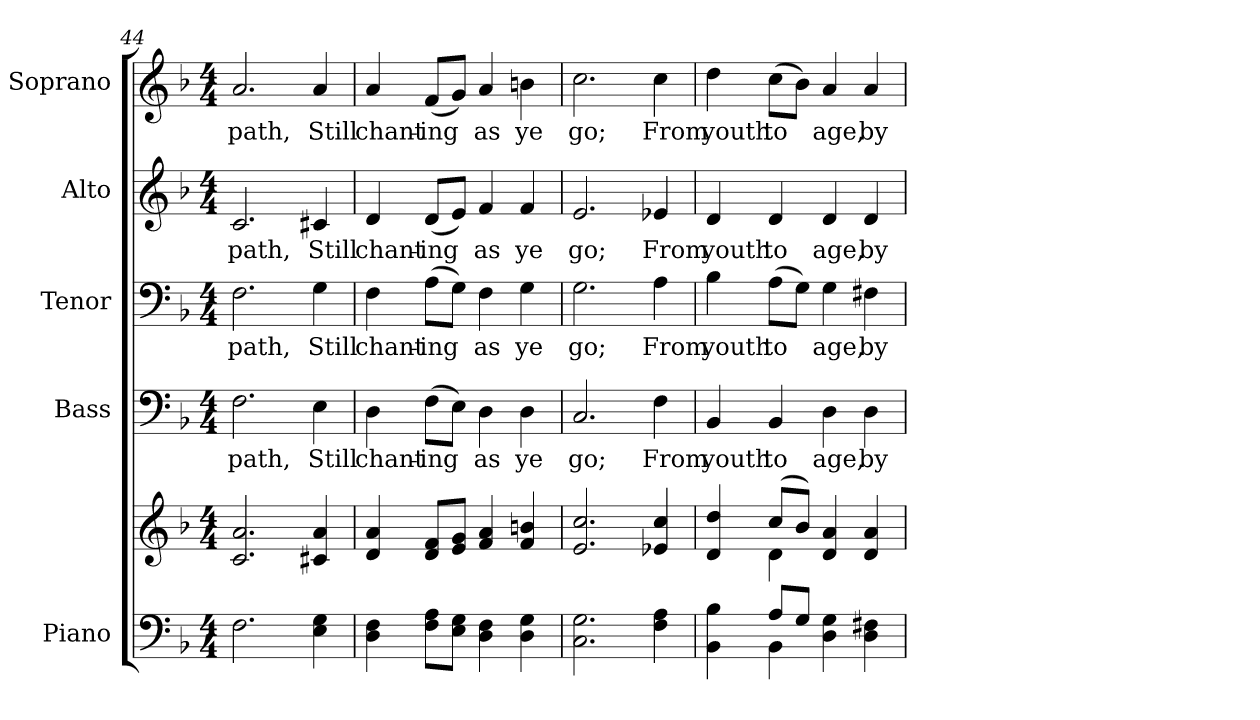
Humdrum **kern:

**kern	**kern	**kern	**text	**kern	**text	**kern	**text	**kern	**text
*part5	*part5	*part4	*part4	*part3	*part3	*part2	*part2	*part1	*part1
*staff6	*staff5	*staff4	*staff4	*staff3	*staff3	*staff2	*staff2	*staff1	*staff1
*I"Piano	*	*I"Bass	*	*I"Tenor	*	*I"Alto	*	*I"Soprano	*
*I'Pno.	*	*I'B.	*	*I'T.	*	*I'A.	*	*I'S.	*
!!LO:PB:g=z
*clefF4	*clefG2	*clefF4	*	*clefF4	*	*clefG2	*	*clefG2	*
*k[b-]	*k[b-]	*k[b-]	*	*k[b-]	*	*k[b-]	*	*k[b-]	*
*F:	*F:	*F:	*	*F:	*	*F:	*	*F:	*
*M4/4	*M4/4	*M4/4	*	*M4/4	*	*M4/4	*	*M4/4	*
=44	=44	=44	=44	=44	=44	=44	=44	=44	=44
!	!	!	!LO:LY:b:color=#000000	!	!	!	!	!	!
!	!	!	!	!	!LO:LY:b:color=#000000	!	!	!	!
!	!	!	!	!	!	!	!LO:LY:b:color=#000000	!	!
!	!	!	!	!	!	!	!	!	!LO:LY:b:color=#000000
2.Fi\	2.ci/ 2.ai	2.Fi\	path,	2.Fi\	path,	2.ci/	path,	2.ai/	path,
!	!	!	!LO:LY:b:color=#000000	!	!	!	!	!	!
!	!	!	!	!	!LO:LY:b:color=#000000	!	!	!	!
!	!	!	!	!	!	!	!LO:LY:b:color=#000000	!	!
!	!	!	!	!	!	!	!	!	!LO:LY:b:color=#000000
4Ei\ 4Gi	4c#Xi/ 4ai	4Ei\	Still	4Gi\	Still	4c#Xi/	Still	4ai/	Still
=45	=45	=45	=45	=45	=45	=45	=45	=45	=45
!	!	!	!LO:LY:b:color=#000000	!	!	!	!	!	!
!	!	!	!	!	!LO:LY:b:color=#000000	!	!	!	!
!	!	!	!	!	!	!	!LO:LY:b:color=#000000	!	!
!	!	!	!	!	!	!	!	!	!LO:LY:b:color=#000000
4Di\ 4Fi	4di/ 4ai	4Di\	chant-	4Fi\	chant-	4di/	chant-	4ai/	chant-
!	!	!	!LO:LY:b:color=#000000	!	!	!	!	!	!
!	!	!	!	!	!LO:LY:b:color=#000000	!	!	!	!
!	!	!	!	!	!	!	!LO:LY:b:color=#000000	!	!
!	!	!	!	!	!	!	!	!	!LO:LY:b:color=#000000
8Fi\ 8Ai\L	8di/ 8fi/L	(8Fi\L	-ing	(8Ai\L	-ing	(8di/L	-ing	(8fi/L	-ing
8Ei\ 8Gi\J	8ei/ 8gi/J	8Ei\J)	.	8Gi\J)	.	8ei/J)	.	8gi/J)	.
!	!	!	!LO:LY:b:color=#000000	!	!	!	!	!	!
!	!	!	!	!	!LO:LY:b:color=#000000	!	!	!	!
!	!	!	!	!	!	!	!LO:LY:b:color=#000000	!	!
!	!	!	!	!	!	!	!	!	!LO:LY:b:color=#000000
4Di\ 4Fi	4fi/ 4ai	4Di\	as	4Fi\	as	4fi/	as	4ai/	as
!	!	!	!LO:LY:b:color=#000000	!	!	!	!	!	!
!	!	!	!	!	!LO:LY:b:color=#000000	!	!	!	!
!	!	!	!	!	!	!	!LO:LY:b:color=#000000	!	!
!	!	!	!	!	!	!	!	!	!LO:LY:b:color=#000000
4Di\ 4Gi	4fi/ 4bni	4Di\	ye	4Gi\	ye	4fi/	ye	4bni\	ye
!!LO:PB:g=z
=46	=46	=46	=46	=46	=46	=46	=46	=46	=46
!	!	!	!LO:LY:b:color=#000000	!	!	!	!	!	!
!	!	!	!	!	!LO:LY:b:color=#000000	!	!	!	!
!	!	!	!	!	!	!	!LO:LY:b:color=#000000	!	!
!	!	!	!	!	!	!	!	!	!LO:LY:b:color=#000000
2.Ci\ 2.Gi	2.ei/ 2.cci	2.Ci/	go;	2.Gi\	go;	2.ei/	go;	2.cci\	go;
!	!	!	!LO:LY:b:color=#000000	!	!	!	!	!	!
!	!	!	!	!	!LO:LY:b:color=#000000	!	!	!	!
!	!	!	!	!	!	!	!LO:LY:b:color=#000000	!	!
!	!	!	!	!	!	!	!	!	!LO:LY:b:color=#000000
4Fi\ 4Ai	4e-Xi/ 4cci	4Fi\	From	4Ai\	From	4e-Xi/	From	4cci\	From
=47	=47	=47	=47	=47	=47	=47	=47	=47	=47
*^	*^	*	*	*	*	*	*	*	*
!	!	!	!	!	!LO:LY:b:color=#000000	!	!	!	!	!	!
!	!	!	!	!	!	!	!LO:LY:b:color=#000000	!	!	!	!
!	!	!	!	!	!	!	!	!	!LO:LY:b:color=#000000	!	!
!	!	!	!	!	!	!	!	!	!	!	!LO:LY:b:color=#000000
4BB-i\ 4B-i	4ryy	4di/ 4ddi	4ryy	4BB-i/	youth	4B-i\	youth	4di/	youth	4ddi\	youth
!	!	!	!	!	!LO:LY:b:color=#000000	!	!	!	!	!	!
!	!	!	!	!	!	!	!LO:LY:b:color=#000000	!	!	!	!
!	!	!	!	!	!	!	!	!	!LO:LY:b:color=#000000	!	!
!	!	!	!	!	!	!	!	!	!	!	!LO:LY:b:color=#000000
8Ai/L	4BB-i\	(8cci/L	4di\	4BB-i/	to	(8Ai\L	to	4di/	to	(8cci\L	to
8Gi/J	.	8b-i/J)	.	.	.	8Gi\J)	.	.	.	8b-i\J)	.
!	!	!	!	!	!LO:LY:b:color=#000000	!	!	!	!	!	!
!	!	!	!	!	!	!	!LO:LY:b:color=#000000	!	!	!	!
!	!	!	!	!	!	!	!	!	!LO:LY:b:color=#000000	!	!
!	!	!	!	!	!	!	!	!	!	!	!LO:LY:b:color=#000000
4Di\ 4Gi	2ryy	4di/ 4ai	2ryy	4Di\	age,	4Gi\	age,	4di/	age,	4ai/	age,
!	!	!	!	!	!LO:LY:b:color=#000000	!	!	!	!	!	!
!	!	!	!	!	!	!	!LO:LY:b:color=#000000	!	!	!	!
!	!	!	!	!	!	!	!	!	!LO:LY:b:color=#000000	!	!
!	!	!	!	!	!	!	!	!	!	!	!LO:LY:b:color=#000000
4Di\ 4F#Xi	.	4di/ 4ai	.	4Di\	by	4F#Xi\	by	4di/	by	4ai/	by
*v	*v	*	*	*	*	*	*	*	*	*	*
*	*v	*v	*	*	*	*	*	*	*	*
=	=	=	=	=	=	=	=	=	=
*-	*-	*-	*-	*-	*-	*-	*-	*-	*-
